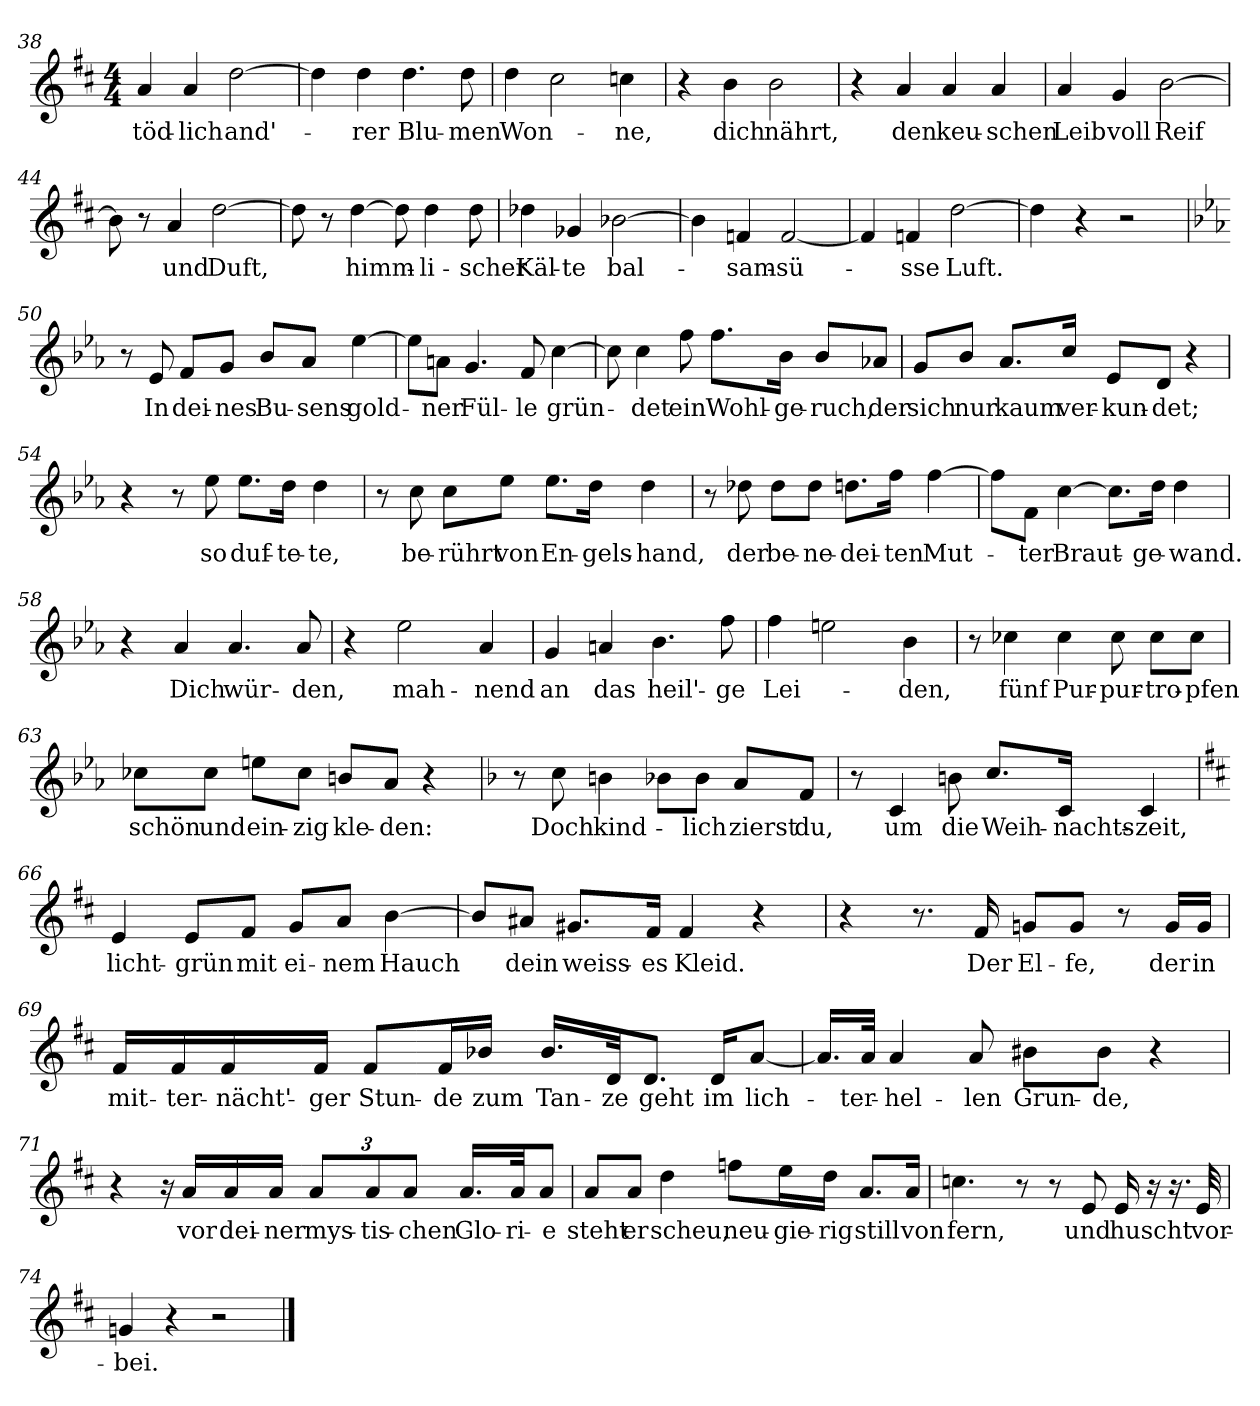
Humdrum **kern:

**kern	**text
*part1	*part1
*staff1	*staff1
*clefG2	*
*k[f#c#]	*
*M4/4	*
=38	=38
!	!LO:LY:b
4a/	töd-
!	!LO:LY:b
4a/	-lich
!	!LO:LY:b
[2dd\	and'-
=39	=39
4dd\]	.
!	!LO:LY:b
4dd\	-rer
!	!LO:LY:b
4.dd\	Blu-
!	!LO:LY:b
8dd\	-men
=40	=40
!	!LO:LY:b
4dd\	Won-
2cc#\	.
!	!LO:LY:b
4ccn\	-ne,
!!LO:LB:g=z
=41	=41
4r	.
!	!LO:LY:b
4b\	dich
!	!LO:LY:b
2b\	nährt,
=42	=42
4r	.
!	!LO:LY:b
4a/	den
!	!LO:LY:b
4a/	keu-
!	!LO:LY:b
4a/	-schen
=43	=43
!	!LO:LY:b
4a/	Leib
!	!LO:LY:b
4g/	voll
!	!LO:LY:b
[2b\	Reif
=44	=44
8b\]	.
8r	.
!	!LO:LY:b
4a/	und
!	!LO:LY:b
[2dd\	Duft,
=45	=45
8dd\]	.
8r	.
!	!LO:LY:b
[4dd\	himm-
8dd\]	.
!	!LO:LY:b
4dd\	-li-
!	!LO:LY:b
8dd\	-scher
=46	=46
!	!LO:LY:b
4dd-X\	Käl-
!	!LO:LY:b
4g-X/	-te
!	!LO:LY:b
[2b-X\	bal-
=47	=47
4b-\]	.
!	!LO:LY:b
4fn/	-sam-
!	!LO:LY:b
[2f/	-sü-
!!LO:LB:g=z
=48	=48
4f/]	.
!	!LO:LY:b
4fn/	-sse
!	!LO:LY:b
[2dd\	Luft.
=49	=49
4dd\]	.
4r	.
2r	.
=50	=50
*k[b-e-a-]	*
8r	.
!	!LO:LY:b
8e-/	In
!	!LO:LY:b
8f/L	dei-
!	!LO:LY:b
8g/J	-nes
!	!LO:LY:b
8b-/L	Bu-
!	!LO:LY:b
8a-/J	-sens
!	!LO:LY:b
[4ee-\	gold-
=51	=51
8ee-\L]	.
!	!LO:LY:b
8an\J	-ner
!	!LO:LY:b
4.g/	Fül-
!	!LO:LY:b
8f/	-le
!	!LO:LY:b
[4cc\	grün-
=52	=52
8cc\]	.
!	!LO:LY:b
4cc\	-det
!	!LO:LY:b
8ff\	ein
!	!LO:LY:b
8.ff\L	Wohl-
!	!LO:LY:b
16b-\Jk	-ge-
!	!LO:LY:b
8b-/L	-ruch,
!	!LO:LY:b
8a-X/J	der
!!LO:LB:g=z
=53	=53
!	!LO:LY:b
8g/L	sich
!	!LO:LY:b
8b-/J	nur
!	!LO:LY:b
8.a-/L	kaum
!	!LO:LY:b
16cc/Jk	ver-
!	!LO:LY:b
8e-/L	-kun-
!	!LO:LY:b
8d/J	-det;
4r	.
=54	=54
4r	.
8r	.
!	!LO:LY:b
8ee-\	so
!	!LO:LY:b
8.ee-\L	duf-
!	!LO:LY:b
16dd\Jk	-te-
!	!LO:LY:b
4dd\	-te,
=55	=55
8r	.
!	!LO:LY:b
8cc\	be-
!	!LO:LY:b
8cc\L	-rührt
!	!LO:LY:b
8ee-\J	von
!	!LO:LY:b
8.ee-\L	En-
!	!LO:LY:b
16dd\Jk	-gels-
!	!LO:LY:b
4dd\	-hand,
=56	=56
8r	.
!	!LO:LY:b
8dd-X\	der
!	!LO:LY:b
8dd-\L	be-
!	!LO:LY:b
8dd-\J	-ne-
!	!LO:LY:b
8.ddn\L	-dei-
!	!LO:LY:b
16ff\Jk	-ten
!	!LO:LY:b
[4ff\	Mut-
!!LO:PB:g=z
=57	=57
8ff\L]	.
!	!LO:LY:b
8f\J	-ter
!	!LO:LY:b
[4cc\	Braut-
8.cc\L]	.
!	!LO:LY:b
16dd\Jk	-ge-
!	!LO:LY:b
4dd\	-wand.
=58	=58
4r	.
!	!LO:LY:b
4a-/	Dich
!	!LO:LY:b
4.a-/	wür-
!	!LO:LY:b
8a-/	-den,
=59	=59
4r	.
!	!LO:LY:b
2ee-\	mah-
!	!LO:LY:b
4a-/	-nend
=60	=60
!	!LO:LY:b
4g/	an
!	!LO:LY:b
4an/	das
!	!LO:LY:b
4.b-\	heil'-
!	!LO:LY:b
8ff\	-ge
=61	=61
!	!LO:LY:b
4ff\	Lei-
2een\	.
!	!LO:LY:b
4b-\	-den,
=62	=62
8r	.
!	!LO:LY:b
4cc-X\	fünf
!	!LO:LY:b
4cc-\	Pur-
!	!LO:LY:b
8cc-\	-pur-
!	!LO:LY:b
8cc-\L	-tro-
!	!LO:LY:b
8cc-\J	-pfen
!!LO:LB:g=z
=63	=63
!	!LO:LY:b
8cc-X\L	schön
!	!LO:LY:b
8cc-\J	und
!	!LO:LY:b
8een\L	ein-
!	!LO:LY:b
8cc-\J	-zig
!	!LO:LY:b
8bn/L	kle-
!	!LO:LY:b
8a-/J	-den:
4r	.
=64	=64
*k[b-]	*
8r	.
!	!LO:LY:b
8cc\	Doch
!	!LO:LY:b
4bn\	kind-
8b-X\L	.
!	!LO:LY:b
8b-\J	-lich
!	!LO:LY:b
8a/L	zierst
!	!LO:LY:b
8f/J	du,
=65	=65
8r	.
!	!LO:LY:b
4c/	um
!	!LO:LY:b
8bn\	die
!	!LO:LY:b
8.cc/L	Weih-
!	!LO:LY:b
16c/Jk	-nachts-
!	!LO:LY:b
4c/	-zeit,
=66	=66
*k[f#c#]	*
!	!LO:LY:b
4e/	licht-
!	!LO:LY:b
8e/L	-grün
!	!LO:LY:b
8f#/J	mit
!	!LO:LY:b
8g/L	ei-
!	!LO:LY:b
8a/J	-nem
!	!LO:LY:b
[4b\	Hauch
!!LO:LB:g=z
=67	=67
8b/L]	.
!	!LO:LY:b
8a#X/J	dein
!	!LO:LY:b
8.g#X/L	weiss-
!	!LO:LY:b
16f#/Jk	-es
!	!LO:LY:b
4f#/	Kleid.
4r	.
=68	=68
4r	.
8.r	.
!	!LO:LY:b
16f#/	Der
!	!LO:LY:b
8gn/L	El-
!	!LO:LY:b
8g/J	-fe,
8r	.
!	!LO:LY:b
16g/LL	der
!	!LO:LY:b
16g/JJ	in
=69	=69
!	!LO:LY:b
16f#/LL	mit-
!	!LO:LY:b
16f#/	-ter-
!	!LO:LY:b
16f#/	-nächt'-
!	!LO:LY:b
16f#/JJ	-ger
!	!LO:LY:b
8f#/L	Stun-
!	!LO:LY:b
16f#/L	-de
!	!LO:LY:b
16b-X/JJ	zum
!	!LO:LY:b
16.b-/LL	Tan-
!	!LO:LY:b
32d/JK	-ze
!	!LO:LY:b
8.d/J	geht
!	!LO:LY:b
16d/KL	im
!	!LO:LY:b
[8a/J	lich-
!!LO:LB:g=z
=70	=70
16.a/LL]	.
!	!LO:LY:b
32a/JJk	-ter-
!	!LO:LY:b
4a/	-hel-
!	!LO:LY:b
8a/	-len
!	!LO:LY:b
8b#X\L	Grun-
!	!LO:LY:b
8b#\J	-de,
4r	.
=71	=71
4r	.
16r	.
!	!LO:LY:b
16a/LL	vor
!	!LO:LY:b
16a/	dei-
!	!LO:LY:b
16a/JJ	-ner
!	!LO:LY:b
12a/L	mys-
!	!LO:LY:b
12a/	-tis-
!	!LO:LY:b
12a/J	-chen
!	!LO:LY:b
16.a/LL	Glo-
!	!LO:LY:b
32a/JK	-ri-
!	!LO:LY:b
8a/J	-e
=72	=72
!	!LO:LY:b
8a/L	steht
!	!LO:LY:b
8a/J	er
!	!LO:LY:b
4dd\	scheu,
!	!LO:LY:b
8ffn\L	neu-
!	!LO:LY:b
16ee\L	-gie-
!	!LO:LY:b
16dd\JJ	-rig
!	!LO:LY:b
8.a/L	still
!	!LO:LY:b
16a/Jk	von
!!LO:LB:g=z
=73	=73
!	!LO:LY:b
4.ccn\	fern,
8r	.
8r	.
!	!LO:LY:b
8e/	und
!	!LO:LY:b
16e/	huscht
16r	.
16.r	.
!	!LO:LY:b
32e/	vor-
=74	=74
!	!LO:LY:b
4gn/	-bei.
4r	.
2r	.
==	==
*-	*-
